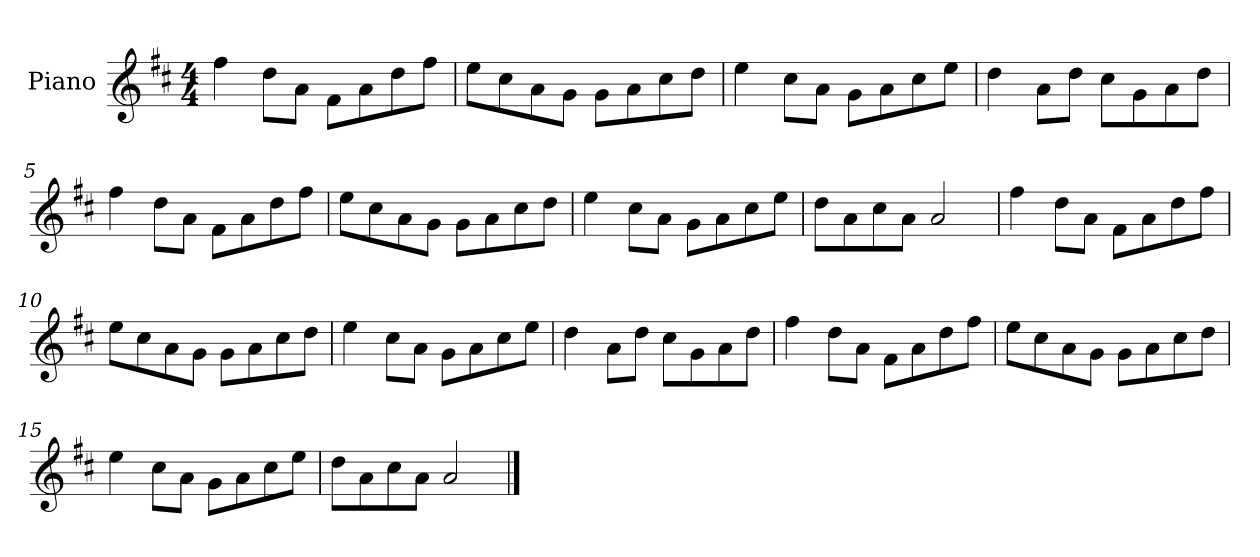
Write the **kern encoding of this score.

**kern
*part1
*staff1
*I"Piano
*I'Pno
*clefG2
*k[f#c#]
*M4/4
=1
4ff#\
8dd\L
8a\J
8f#\L
8a\
8dd\
8ff#\J
=2
8ee\L
8cc#\
8a\
8g\J
8g\L
8a\
8cc#\
8dd\J
=3
4ee\
8cc#\L
8a\J
8g\L
8a\
8cc#\
8ee\J
=4
4dd\
8a\L
8dd\J
8cc#\L
8g\
8a\
8dd\J
=5
4ff#\
8dd\L
8a\J
8f#\L
8a\
8dd\
8ff#\J
=6
8ee\L
8cc#\
8a\
8g\J
8g\L
8a\
8cc#\
8dd\J
=7
4ee\
8cc#\L
8a\J
8g\L
8a\
8cc#\
8ee\J
=8
8dd\L
8a\
8cc#\
8a\J
2a/
=9
4ff#\
8dd\L
8a\J
8f#\L
8a\
8dd\
8ff#\J
=10
8ee\L
8cc#\
8a\
8g\J
8g\L
8a\
8cc#\
8dd\J
=11
4ee\
8cc#\L
8a\J
8g\L
8a\
8cc#\
8ee\J
=12
4dd\
8a\L
8dd\J
8cc#\L
8g\
8a\
8dd\J
=13
4ff#\
8dd\L
8a\J
8f#\L
8a\
8dd\
8ff#\J
=14
8ee\L
8cc#\
8a\
8g\J
8g\L
8a\
8cc#\
8dd\J
=15
4ee\
8cc#\L
8a\J
8g\L
8a\
8cc#\
8ee\J
=16
8dd\L
8a\
8cc#\
8a\J
2a/
==
*-
